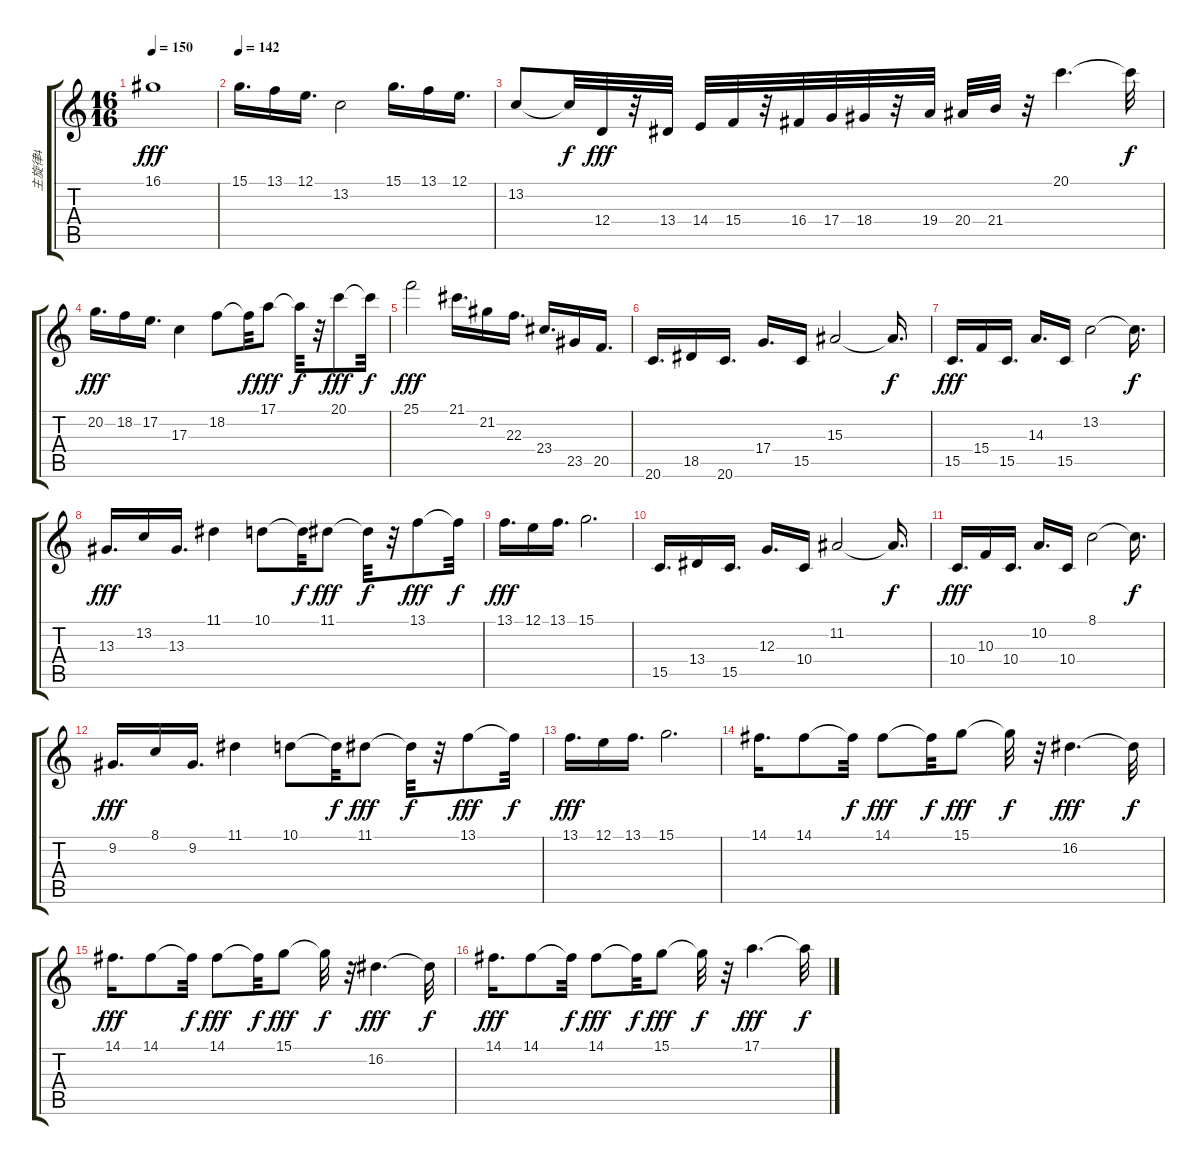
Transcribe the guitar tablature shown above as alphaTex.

\track ("主旋律4" "主旋律4") {instrument stringensemble1}
\staff {score tabs}
\tuning (E4 B3 G3 D3 A2 E2) {hide}
\ts (16 16)
\tempo 150
\clef g2
\ks c
16.1.1{dy fff} |
\tempo 142
15.1.16{d} 13.1.16 12.1.16{d} 13.2.2 15.1.16{d} 13.1.16 12.1.16{d} |
13.2.8 13.2{t}.32{dy f} 12.4.32{dy fff} r.32 13.4.32 14.4.32 15.4.32 r.32 16.4.32 17.4.32 18.4.32 r.32 19.4.32 20.4.32 21.4.32 r.32 20.1.4{d} 20.1{t}.32{dy f} |
20.2.16{d dy fff} 18.2.16 17.2.16{d} 17.3.4 18.2.8 18.2{t}.32{dy f} 17.1.8{dy fff} 17.1{t}.32{dy f} r.32 20.1.8{dy fff} 20.1{t}.32{dy f} |
25.1.2{dy fff} 21.1.16{d} 21.2.16 22.3.16{d} 23.4.16{d} 23.5.16 20.5.16{d} |
20.6.16{d} 18.5.16 20.6.16{d} 17.4.16{d} 15.5.16 15.3.2 15.3{t}.16{d dy f} |
15.5.16{d dy fff} 15.4.16 15.5.16{d} 14.3.16{d} 15.5.16 13.2.2 13.2{t}.16{d dy f} |
13.3.16{d dy fff} 13.2.16 13.3.16{d} 11.1.4 10.1.8 10.1{t}.32{dy f} 11.1.8{dy fff} 11.1{t}.32{dy f} r.32 13.1.8{dy fff} 13.1{t}.32{dy f} |
13.1.16{d dy fff} 12.1.16 13.1.16{d} 15.1.2{d} |
15.5.16{d} 13.4.16 15.5.16{d} 12.3.16{d} 10.4.16 11.2.2 11.2{t}.16{d dy f} |
10.4.16{d dy fff} 10.3.16 10.4.16{d} 10.2.16{d} 10.4.16 8.1.2 8.1{t}.16{d dy f} |
9.2.16{d dy fff} 8.1.16 9.2.16{d} 11.1.4 10.1.8 10.1{t}.32{dy f} 11.1.8{dy fff} 11.1{t}.32{dy f} r.32 13.1.8{dy fff} 13.1{t}.32{dy f} |
13.1.16{d dy fff} 12.1.16 13.1.16{d} 15.1.2{d} |
14.1.16{d} 14.1.8 14.1{t}.32{dy f} 14.1.8{dy fff} 14.1{t}.32{dy f} 15.1.8{dy fff} 15.1{t}.32{dy f} r.32 16.2.4{d dy fff} 16.2{t}.32{dy f} |
14.1.16{d dy fff} 14.1.8 14.1{t}.32{dy f} 14.1.8{dy fff} 14.1{t}.32{dy f} 15.1.8{dy fff} 15.1{t}.32{dy f} r.32 16.2.4{d dy fff} 16.2{t}.32{dy f} |
14.1.16{d dy fff} 14.1.8 14.1{t}.32{dy f} 14.1.8{dy fff} 14.1{t}.32{dy f} 15.1.8{dy fff} 15.1{t}.32{dy f} r.32 17.1.4{d dy fff} 17.1{t}.32{dy f}
